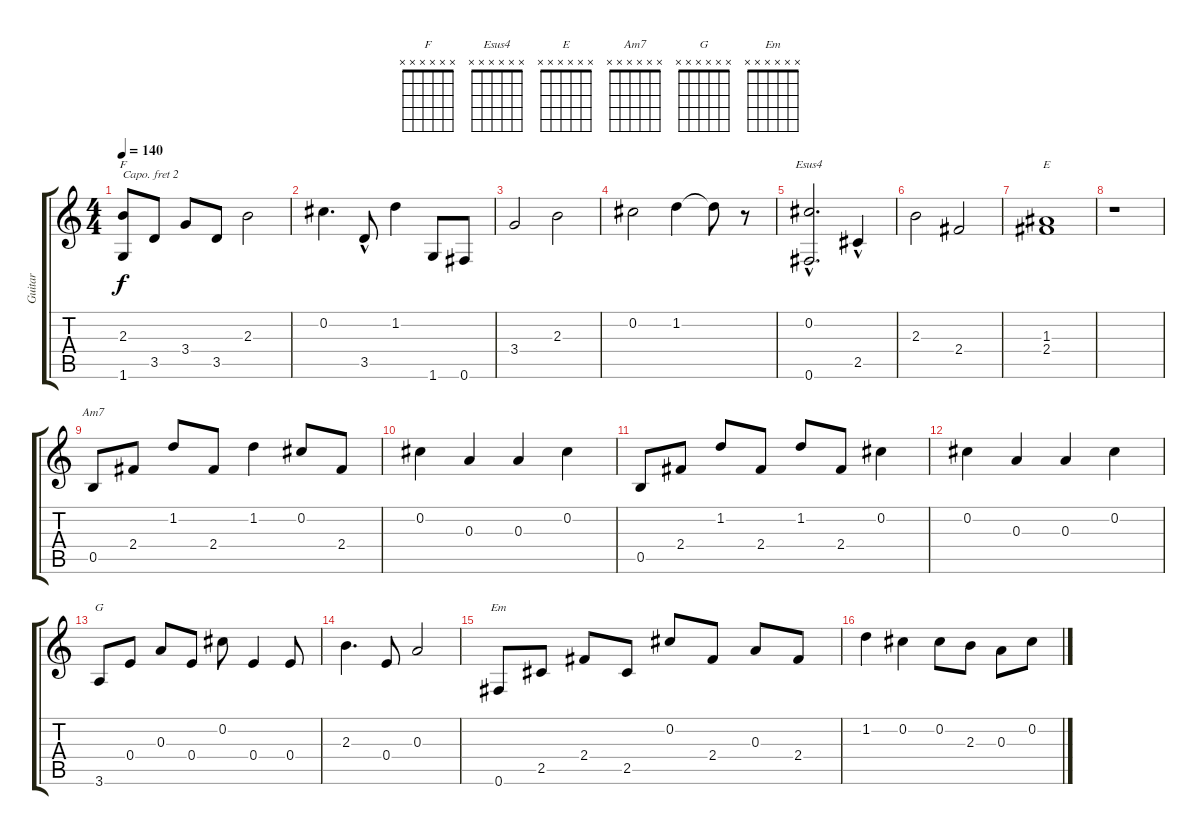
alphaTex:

\track ("Guitar" "Guitar") {instrument acousticguitarnylon}
\staff {score tabs}
\capo 2
\tuning (E4 B3 G3 D3 A2 E2) {hide}
\chord ("F" x x x x x x) {firstfret 0}
\chord ("Esus4" x x x x x x) {firstfret 0}
\chord ("E" x x x x x x) {firstfret 0}
\chord ("Am7" x x x x x x) {firstfret 0}
\chord ("G" x x x x x x) {firstfret 0}
\chord ("Em" x x x x x x) {firstfret 0}
\ts (4 4)
\tempo 140
\clef g2
\ks c
(2.3 1.6).8{ch "F" dy f} 3.5.8 3.4.8 3.5.8 2.3.2 |
0.2.4{d} 3.5{hac}.8 1.2.4 1.6.8 0.6.8 |
3.4.2 2.3.2 |
0.2.2 1.2.4 1.2{t}.8 r.8 |
(0.2 0.6{hac}).2{d ch "Esus4"} 2.5{hac}.4 |
2.3.2 2.4.2 |
(1.3 2.4).1{ch "E"} |
r.1 |
0.5.8{ch "Am7"} 2.4.8 1.2.8 2.4.8 1.2.4 0.2.8 2.4.8 |
0.2.4 0.3.4 0.3.4 0.2.4 |
0.5.8 2.4.8 1.2.8 2.4.8 1.2.8 2.4.8 0.2.4 |
0.2.4 0.3.4 0.3.4 0.2.4 |
3.6.8{ch "G"} 0.4.8 0.3.8 0.4.8 0.2.8 0.4.4 0.4.8 |
2.3.4{d} 0.4.8 0.3.2 |
0.6.8{ch "Em"} 2.5.8 2.4.8 2.5.8 0.2.8 2.4.8 0.3.8 2.4.8 |
1.2.4 0.2.4 0.2.8 2.3.8 0.3.8 0.2.8
